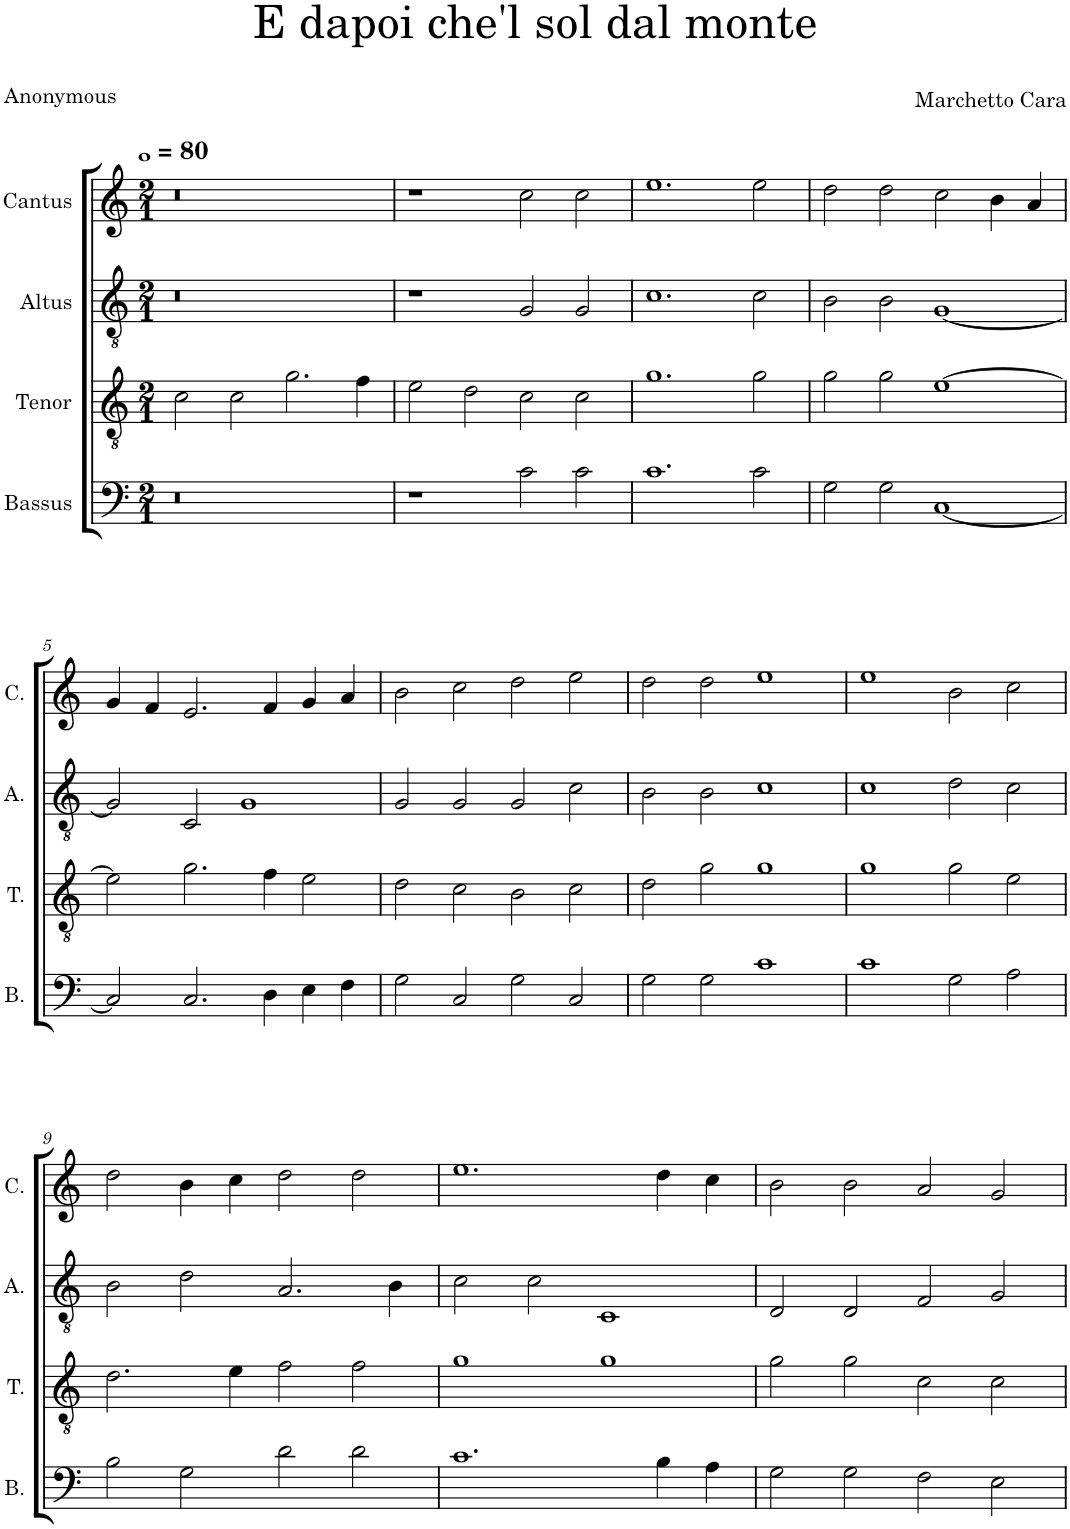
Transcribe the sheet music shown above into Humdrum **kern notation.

**kern	**kern	**kern	**kern
*part4	*part3	*part2	*part1
*staff4	*staff3	*staff2	*staff1
*I"Bassus	*I"Tenor	*I"Altus	*I"Cantus
*I'B.	*I'T.	*I'A.	*I'C.
*clefF4	*clefGv2	*clefGv2	*clefG2
*k[]	*k[]	*k[]	*k[]
*M2/1	*M2/1	*M2/1	*M2/1
*MM320	*MM320	*MM320	*MM320
=1	=1	=1	=1
0r	2c\	0r	0r
.	2c\	.	.
.	2.g\	.	.
.	4f\	.	.
=2	=2	=2	=2
1r	2e\	1r	1r
.	2d\	.	.
2c\	2c\	2G/	2cc\
2c\	2c\	2G/	2cc\
=3	=3	=3	=3
1.c	1.g	1.c	1.ee
2c\	2g\	2c\	2ee\
=4	=4	=4	=4
2G\	2g\	2B\	2dd\
2G\	2g\	2B\	2dd\
[1C	[1e	[1G	2cc\
.	.	.	4b\
.	.	.	4a/
!!LO:LB:g=z
=5	=5	=5	=5
2C/]	2e\]	2G/]	4g/
.	.	.	4f/
2.C/	2.g\	2C/	2.e/
.	.	1G	.
4D\	4f\	.	4f/
4E\	2e\	.	4g/
4F\	.	.	4a/
=6	=6	=6	=6
2G\	2d\	2G/	2b\
2C/	2c\	2G/	2cc\
2G\	2B\	2G/	2dd\
2C/	2c\	2c\	2ee\
=7	=7	=7	=7
2G\	2d\	2B\	2dd\
2G\	2g\	2B\	2dd\
1c	1g	1c	1ee
=8	=8	=8	=8
1c	1g	1c	1ee
2G\	2g\	2d\	2b\
2A\	2e\	2c\	2cc\
!!LO:LB:g=z
=9	=9	=9	=9
2B\	2.d\	2B\	2dd\
2G\	.	2d\	4b\
.	4e\	.	4cc\
2d\	2f\	2.A/	2dd\
2d\	2f\	.	2dd\
.	.	4B\	.
=10	=10	=10	=10
1.c	1g	2c\	1.ee
.	.	2c\	.
.	1g	1C	.
4B\	.	.	4dd\
4A\	.	.	4cc\
=11	=11	=11	=11
2G\	2g\	2D/	2b\
2G\	2g\	2D/	2b\
2F\	2c\	2F/	2a/
2E\	2c\	2G/	2g/
=	=	=	=
*-	*-	*-	*-
